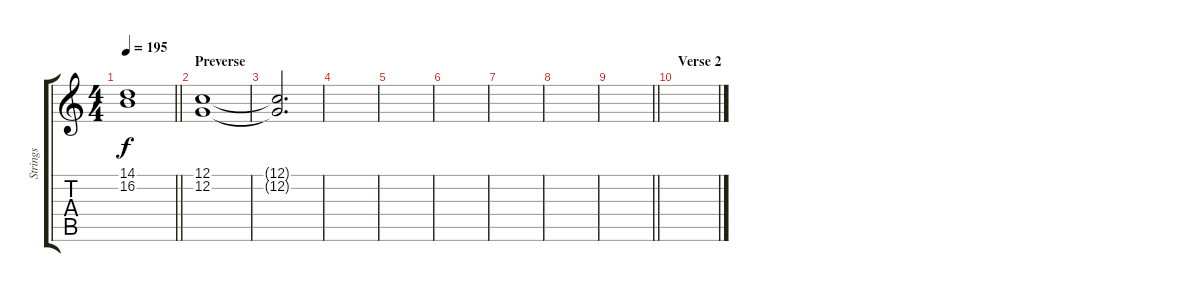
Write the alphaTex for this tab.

\track ("Strings" "Strings") {instrument stringensemble1}
\staff {score tabs}
\tuning (C4 G3 Eb3 Bb2 F2 C2) {hide}
\ts (4 4)
\tempo 195
\clef g2
\barLineRight lightlight
\ks c
(14.1 16.2).1{dy f} |
\section ("" "Preverse")
(12.1 12.2).1 |
(12.1{t} 12.2{t}).2{d} |
|
|
|
|
|
\barLineRight lightlight
|
\section ("" "Verse 2")
